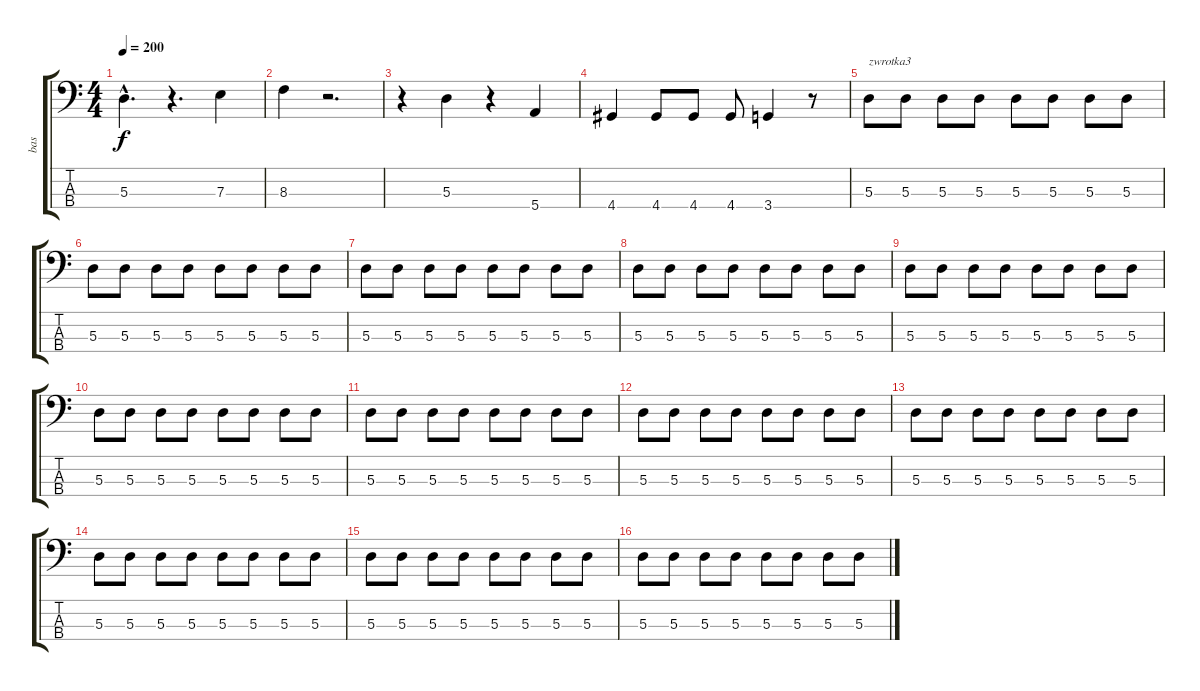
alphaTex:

\track ("bas" "bas") {instrument electricbassfinger}
\staff {score tabs}
\tuning (G2 D2 A1 E1) {hide}
\ts (4 4)
\tempo 200
\clef f4
\ks c
5.3{hac}.4{d dy f} r.4{d} 7.3.4 |
8.3.4 r.2{d} |
r.4 5.3.4 r.4 5.4.4 |
4.4.4 4.4.8 4.4.8 4.4.8 3.4.4 r.8 |
5.3.8{txt "zwrotka3"} 5.3.8 5.3.8 5.3.8 5.3.8 5.3.8 5.3.8 5.3.8 |
5.3.8 5.3.8 5.3.8 5.3.8 5.3.8 5.3.8 5.3.8 5.3.8 |
5.3.8 5.3.8 5.3.8 5.3.8 5.3.8 5.3.8 5.3.8 5.3.8 |
5.3.8 5.3.8 5.3.8 5.3.8 5.3.8 5.3.8 5.3.8 5.3.8 |
5.3.8 5.3.8 5.3.8 5.3.8 5.3.8 5.3.8 5.3.8 5.3.8 |
5.3.8 5.3.8 5.3.8 5.3.8 5.3.8 5.3.8 5.3.8 5.3.8 |
5.3.8 5.3.8 5.3.8 5.3.8 5.3.8 5.3.8 5.3.8 5.3.8 |
5.3.8 5.3.8 5.3.8 5.3.8 5.3.8 5.3.8 5.3.8 5.3.8 |
5.3.8 5.3.8 5.3.8 5.3.8 5.3.8 5.3.8 5.3.8 5.3.8 |
5.3.8 5.3.8 5.3.8 5.3.8 5.3.8 5.3.8 5.3.8 5.3.8 |
5.3.8 5.3.8 5.3.8 5.3.8 5.3.8 5.3.8 5.3.8 5.3.8 |
5.3.8 5.3.8 5.3.8 5.3.8 5.3.8 5.3.8 5.3.8 5.3.8
